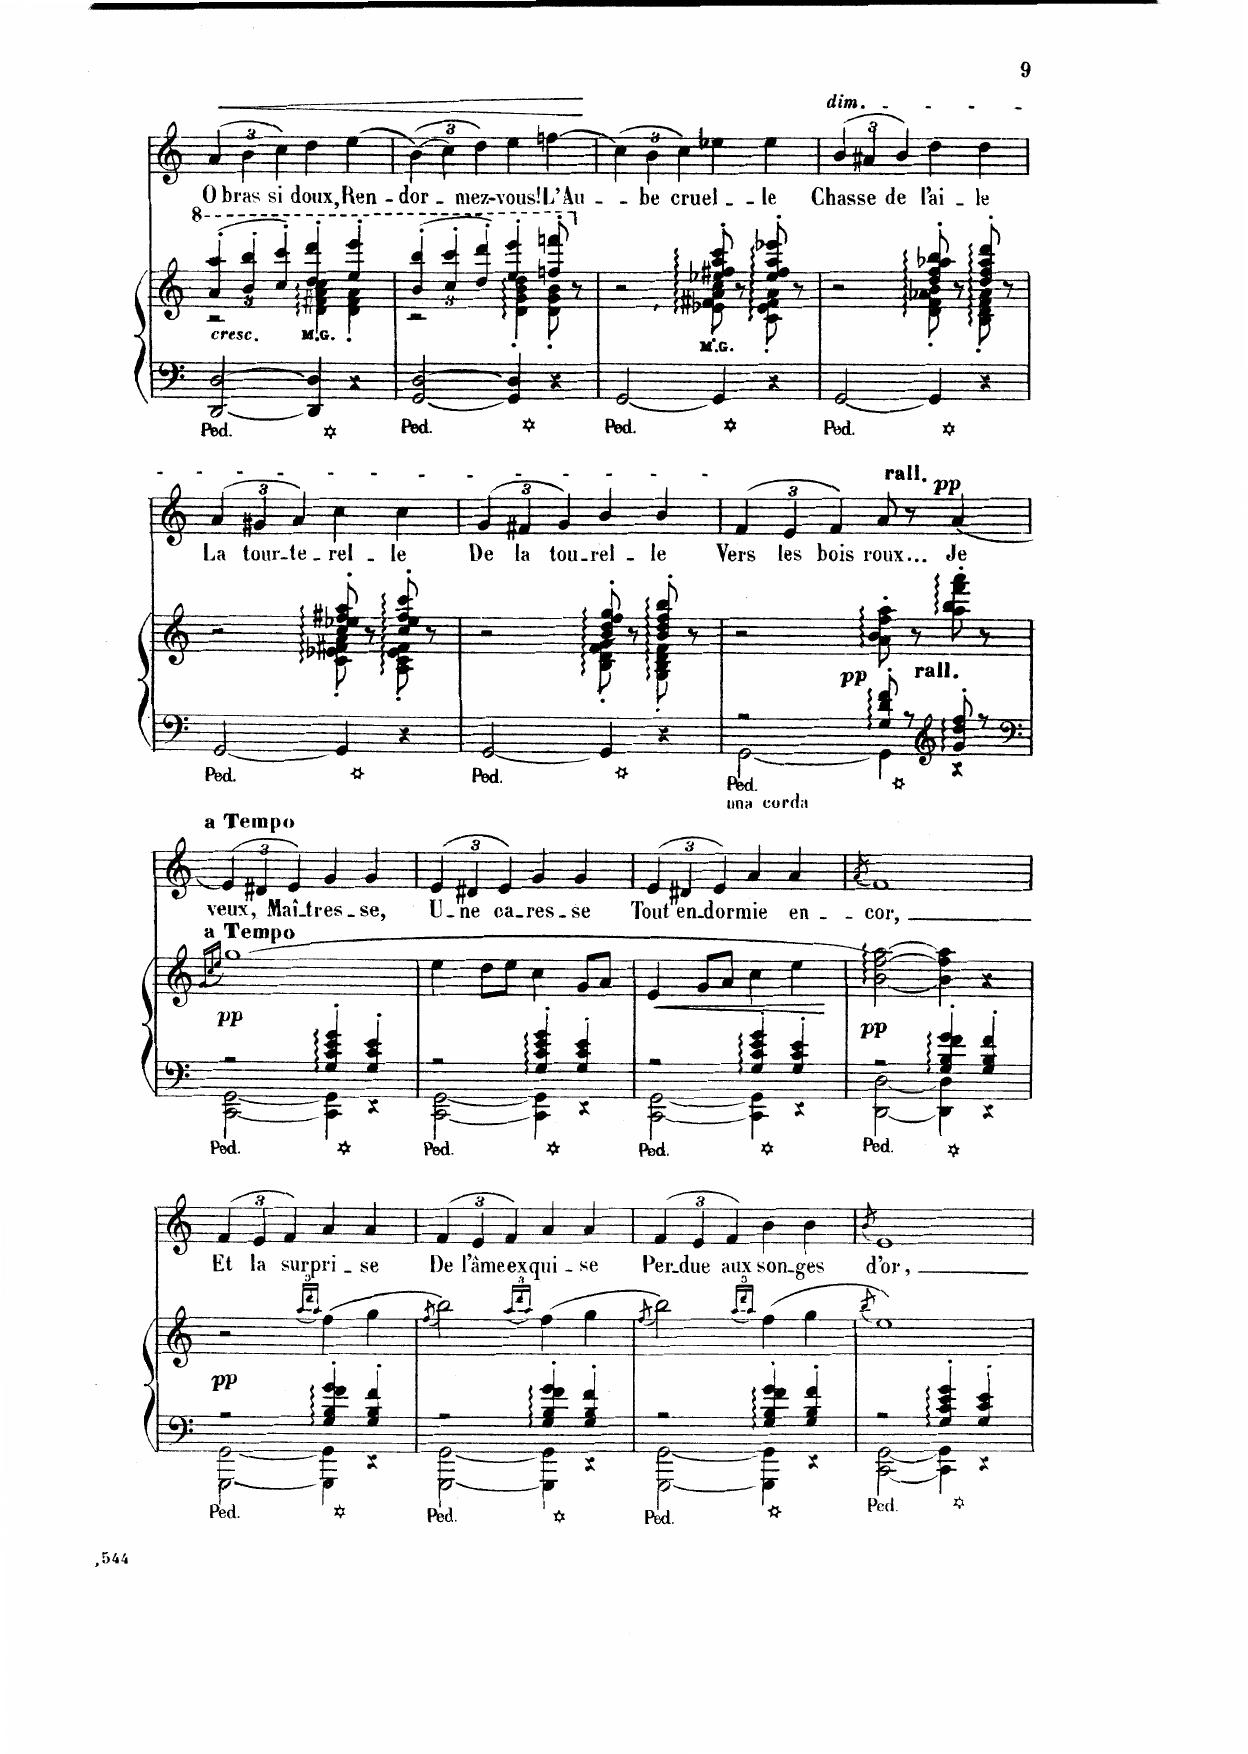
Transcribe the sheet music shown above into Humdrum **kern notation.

**kern	**kern	**dynam	**kern	**text	**dynam
*part2	*part2	*part2	*part1	*part1	*part1
*staff3	*staff2	*staff2/3	*staff1	*staff1	*staff1
*I"Piano	*	*	*I"Voice	*	*
*I'Pno	*	*	*	*	*
*clefF4	*clefG2	*	*clefG2	*	*
*k[]	*k[]	*	*k[]	*	*
*M2/2	*M2/2	*	*M2/2	*	*
*met(c|)	*met(c|)	*	*met(c|)	*	*
*	*8va	*	*	*	*
=53	=53	=53	=53	=53	=53
*	*^	*	*	*	*
!	!LO:TX:b:i:t=cresc.	!	!	!	!	!
!	!	!	!	!	!	!LO:HP:b
[2DD/ [2D/	(6aa/'> 6aaa/'>	2r	.	6a/	O	<
.	6bb/'> 6bbb/'>	.	.	6b\	bras	.
.	6ccc/'> 6cccc/'>)	.	.	6cc\	si	.
!	!LO:TX:b:t=M.G.	!	!	!	!	!
4DD/] 4D/]	4ddd/'> 4dddd/'>	4dd\' 4ff#X\' 4aa\' 4ccc\'	.	4dd\	doux,	.
4r	4eee/'> 4eeee/'>	4dd\' 4ff#\' 4aa\'	.	(4ee\	Ren-	.
=54	=54	=54	=54	=54	=54	=54
[2GG/ [2D/	(>6bb/'> 6bbb/'>	2r	.	(6b\)	-dor-	.
.	6ccc/'> 6cccc/'>	.	.	6cc\)	.	.
.	6ddd/'> 6dddd/'>)	.	.	6dd\	-mez-	.
4GG/] 4D/]	4eee/'> 4eeee/'>	4dd\ 4gg\ 4bb\ 4ddd\	.	4ee\	-vous!	.
4r	8fffn/'> 8ffffn/'>	8dd\ 8gg\ 8bb\	.	(4ffn\	L'Au-	.
*	*X8va	*	*	*	*	*
.	8ryy	8r	.	.	.	.
*	*v	*v	*	*	*	*
.	.	.	.	.	[
=55	=55	=55	=55	=55	=55
*	*^	*	*	*	*
[2GG/	2r	2ryy	.	6cc\)	.	.
.	.	.	.	6b\	-be	.
.	.	.	.	6cc\	cru-	.
!	!LO:TX:b:t=M.G.	!	!	!	!	!
4GG/]	8cc/'> 8ee-X/'> 8ff#X/'> 8aa/'> 8ccc/'>	8e-X\::' 8f#X\::' 8a\::'	.	4ee-X\	-el-	.
.	8r	8ryy	.	.	.	.
4r	8ee-/'> 8ff#/'> 8aa/'> 8eee-X/'>	8c\::' 8e-\::' 8f#\::' 8a\::'	.	4ee-\	-le	.
.	8r	8ryy	.	.	.	.
=56	=56	=56	=56	=56	=56	=56
!	!	!	!	!LO:TX:a:i:t=dim.	!	!
[2GG/	2r	2ryy	.	6b/	Chas-	.
.	.	.	.	6a#X/	-se	.
.	.	.	.	6b/	de	.
4GG/]	8dd/'> 8ff/'> 8aa-X/'> 8bb/'>	8d\::' 8f\::' 8a-X\::' 8b\::'	.	4dd\	l'ai-	.
.	8r	8ryy	.	.	.	.
4r	8dd/'> 8ff/'> 8aa-/'> 8ddd/'>	8B\::' 8d\::' 8f\::' 8a-\::'	.	4dd\	-le	.
.	8r	8ryy	.	.	.	.
=57	=57	=57	=57	=57	=57	=57
[2GG/	2r	2ryy	.	6a/	La	.
.	.	.	.	6g#X/	tour-	.
.	.	.	.	6a/	-te-	.
4GG/]	8cc/'> 8ee-X/'> 8ff#X/'> 8aa/'>	8c\::' 8e-X\::' 8f#X\::' 8a\::'	.	4cc\	-rel-	.
.	8r	8ryy	.	.	.	.
4r	8cc/'> 8ee-/'> 8ff#/'> 8ccc/'>	8A\::' 8c\::' 8e-\::' 8f#\::'	.	4cc\	-le	.
.	8r	8ryy	.	.	.	.
=58	=58	=58	=58	=58	=58	=58
[2GG/	2r	2ryy	.	6g/	De	.
.	.	.	.	6f#X/	la	.
.	.	.	.	6g/	tou-	.
4GG/]	8b/'> 8dd/'> 8ff/'> 8gg/'>	8B\::' 8d\::' 8f\::' 8g\::'	.	4b/	-rel-	.
.	8r	8ryy	.	.	.	.
4r	8dd/'> 8ff/'> 8aa/'> 8ddd/'>	8G\::' 8B\::' 8d\::' 8f\::'	.	4b/	-le	.
.	8r	8ryy	.	.	.	.
=59	=59	=59	=59	=59	=59	=59
*^	*	*	*	*	*	*
!LO:TX:b:t=una corda	!	!	!	!	!	!	!
*	*	*v	*v	*	*	*	*
2r	[2GG\	2r	.	6f/	Vers	.
.	.	.	.	6e/	les	.
.	.	.	.	6f/	bois	.
!	!	!	!	!LO:TX:a:B:t=rall.	!	!
!	!	!LO:TX:b:B:t=rall.	!	!	!	!
!	!	!	!LO:DY:b	!	!	!
8G/::' 8d/::' 8f/::'	4GG\]	8a\'> 8b\'> 8ff\'> 8aa\'>	pp	8a/	roux...	.
8r	.	8r	.	8r	.	.
*clefG2	*	*	*	*	*	*
!	!	!	!	!	!	!LO:DY:a
8g/::' 8dd/::' 8ff/::'	4r	8aa\'> 8bb\'> 8fff\'> 8aaa\'>	.	(4a/	Je	pp
8r	.	8r	.	.	.	.
=60	=60	=60	=60	=60	=60	=60
*clefF4	*	*	*	*	*	*
.	.	((16qg/LL	.	.	.	.
.	.	16qcc/)	.	.	.	.
.	.	16qee/JJ	.	.	.	.
!	!	!	!	!LO:TX:a:B:t=a Tempo	!	!
!	!	!LO:TX:a:B:t=a Tempo	!	!	!	!
!	!	!	!LO:DY:b	!	!	!
2r	[2CC\ [2GG\	1gg	pp	6e/)	veux,	.
.	.	.	.	6d#X/	.	.
.	.	.	.	6e/	Maî-	.
4G/' 4c/' 4e/' 4g/'	4CC\] 4GG\]	.	.	4g/	-tres-	.
4G/' 4c/' 4e/'	4r	.	.	4g/	-se,	.
=61	=61	=61	=61	=61	=61	=61
2r	[2CC\ [2GG\	4ee\	.	6e/	U-	.
.	.	.	.	6d#X/	-ne	.
.	.	8dd\L	.	.	.	.
.	.	.	.	6e/	ca-	.
.	.	8ee\J	.	.	.	.
4G/' 4c/' 4e/' 4g/'	4CC\] 4GG\]	4cc\	.	4g/	-res-	.
4G/' 4c/' 4e/'	4r	8g/L	.	4g/	-se	.
.	.	8a/J	.	.	.	.
=62	=62	=62	=62	=62	=62	=62
!	!	!	!LO:HP:b	!	!	!
2r	[2CC\ [2GG\	4e/	<	6e/	Tout	.
.	.	.	.	6d#X/	en-	.
.	.	8g/L	.	.	.	.
.	.	.	.	6e/	-dor-	.
.	.	8a/J	.	.	.	.
4G/' 4c/' 4e/' 4g/'	4CC\] 4GG\]	4cc\	.	4a/	-mie	.
4G/' 4c/' 4e/'	4r	4ee\	.	4a/	en-	.
*v	*v	*	*	*	*	*
.	.	[	.	.	.
=63	=63	=63	=63	=63	=63
.	.	.	(8qa/	.	.
*^	*	*	*	*	*
!	!	!	!LO:DY:b	!	!	!
2r	[2DD\ [2D\	[2b\ [2ff\ [2aa\)	pp	1f)	cor,	.
4G/' 4B/' 4f/' 4g/'	4DD\] 4D\]	4b\] 4ff\] 4aa\]	.	.	.	.
4G/' 4B/' 4f/'	4r	4r	.	.	.	.
=64	=64	=64	=64	=64	=64	=64
!	!	!	!LO:DY:b	!	!	!
2r	[2GGG\ [2GG\	2r	pp	6f/	Et	.
.	.	.	.	6e/	la	.
.	.	.	.	6f/	sur-	.
.	.	(16qaa/LL	.	.	.	.
.	.	16qddd/)	.	.	.	.
.	.	16qaa/JJ	.	.	.	.
4G/' 4B/' 4f/' 4g/'	4GGG\] 4GG\]	(4ff\	.	4a/	-pri-	.
4G/' 4B/' 4f/'	4r	4gg\	.	4a/	-se	.
=65	=65	=65	=65	=65	=65	=65
.	.	(8qff/	.	.	.	.
2r	[2GGG\ [2GG\	2bb\))	.	6f/	De	.
.	.	.	.	6e/	l'âme	.
.	.	.	.	6f/	ex-	.
.	.	(16qaa/LL	.	.	.	.
.	.	16qddd/)	.	.	.	.
.	.	16qaa/JJ	.	.	.	.
4G/' 4B/' 4f/' 4g/'	4GGG\] 4GG\]	(>4ff\	.	4a/	-qui-	.
4G/' 4B/' 4f/'	4r	4gg\	.	4a/	-se	.
=66	=66	=66	=66	=66	=66	=66
.	.	(8qff/	.	.	.	.
2r	[2GGG\ [2GG\	2bb\))	.	6f/	Per-	.
.	.	.	.	6e/	-due	.
.	.	.	.	6f/	aux	.
.	.	(16qaa/LL	.	.	.	.
.	.	16qddd/)	.	.	.	.
.	.	16qaa/JJ	.	.	.	.
4G/' 4B/' 4f/' 4g/'	4GGG\] 4GG\]	(>4ff\	.	4b\	son-	.
4G/' 4B/' 4f/'	4r	4gg\	.	4b\	-ges	.
=67	=67	=67	=67	=67	=67	=67
.	.	(8qbb/)	.	(8qb/	.	.
2r	[2CC\ [2GG\	1ee)	.	1e)	d'or,	.
4G/' 4c/' 4e/' 4g/'	4CC\] 4GG\]	.	.	.	.	.
4G/' 4c/' 4e/'	4r	.	.	.	.	.
*v	*v	*	*	*	*	*
=	=	=	=	=	=
*-	*-	*-	*-	*-	*-
